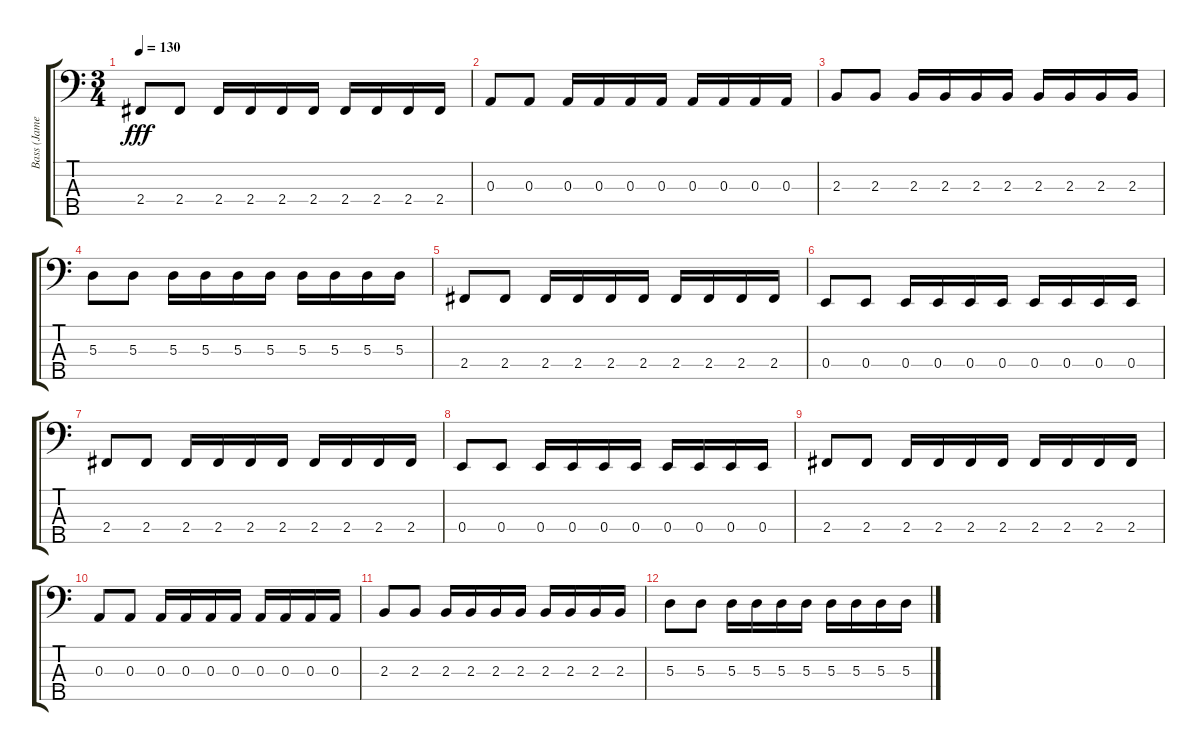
\track ("Bass (James)" "Bass (Jame") {instrument electricbassfinger}
\staff {score tabs}
\tuning (G2 D2 A1 E1 B0) {hide}
\ts (3 4)
\tempo 130
\clef f4
\ks c
2.4.8{dy fff} 2.4.8 2.4.16 2.4.16 2.4.16 2.4.16 2.4.16 2.4.16 2.4.16 2.4.16 |
0.3.8 0.3.8 0.3.16 0.3.16 0.3.16 0.3.16 0.3.16 0.3.16 0.3.16 0.3.16 |
2.3.8 2.3.8 2.3.16 2.3.16 2.3.16 2.3.16 2.3.16 2.3.16 2.3.16 2.3.16 |
5.3.8 5.3.8 5.3.16 5.3.16 5.3.16 5.3.16 5.3.16 5.3.16 5.3.16 5.3.16 |
2.4.8 2.4.8 2.4.16 2.4.16 2.4.16 2.4.16 2.4.16 2.4.16 2.4.16 2.4.16 |
0.4.8 0.4.8 0.4.16 0.4.16 0.4.16 0.4.16 0.4.16 0.4.16 0.4.16 0.4.16 |
2.4.8 2.4.8 2.4.16 2.4.16 2.4.16 2.4.16 2.4.16 2.4.16 2.4.16 2.4.16 |
0.4.8 0.4.8 0.4.16 0.4.16 0.4.16 0.4.16 0.4.16 0.4.16 0.4.16 0.4.16 |
2.4.8 2.4.8 2.4.16 2.4.16 2.4.16 2.4.16 2.4.16 2.4.16 2.4.16 2.4.16 |
0.3.8 0.3.8 0.3.16 0.3.16 0.3.16 0.3.16 0.3.16 0.3.16 0.3.16 0.3.16 |
2.3.8 2.3.8 2.3.16 2.3.16 2.3.16 2.3.16 2.3.16 2.3.16 2.3.16 2.3.16 |
5.3.8 5.3.8 5.3.16 5.3.16 5.3.16 5.3.16 5.3.16 5.3.16 5.3.16 5.3.16
